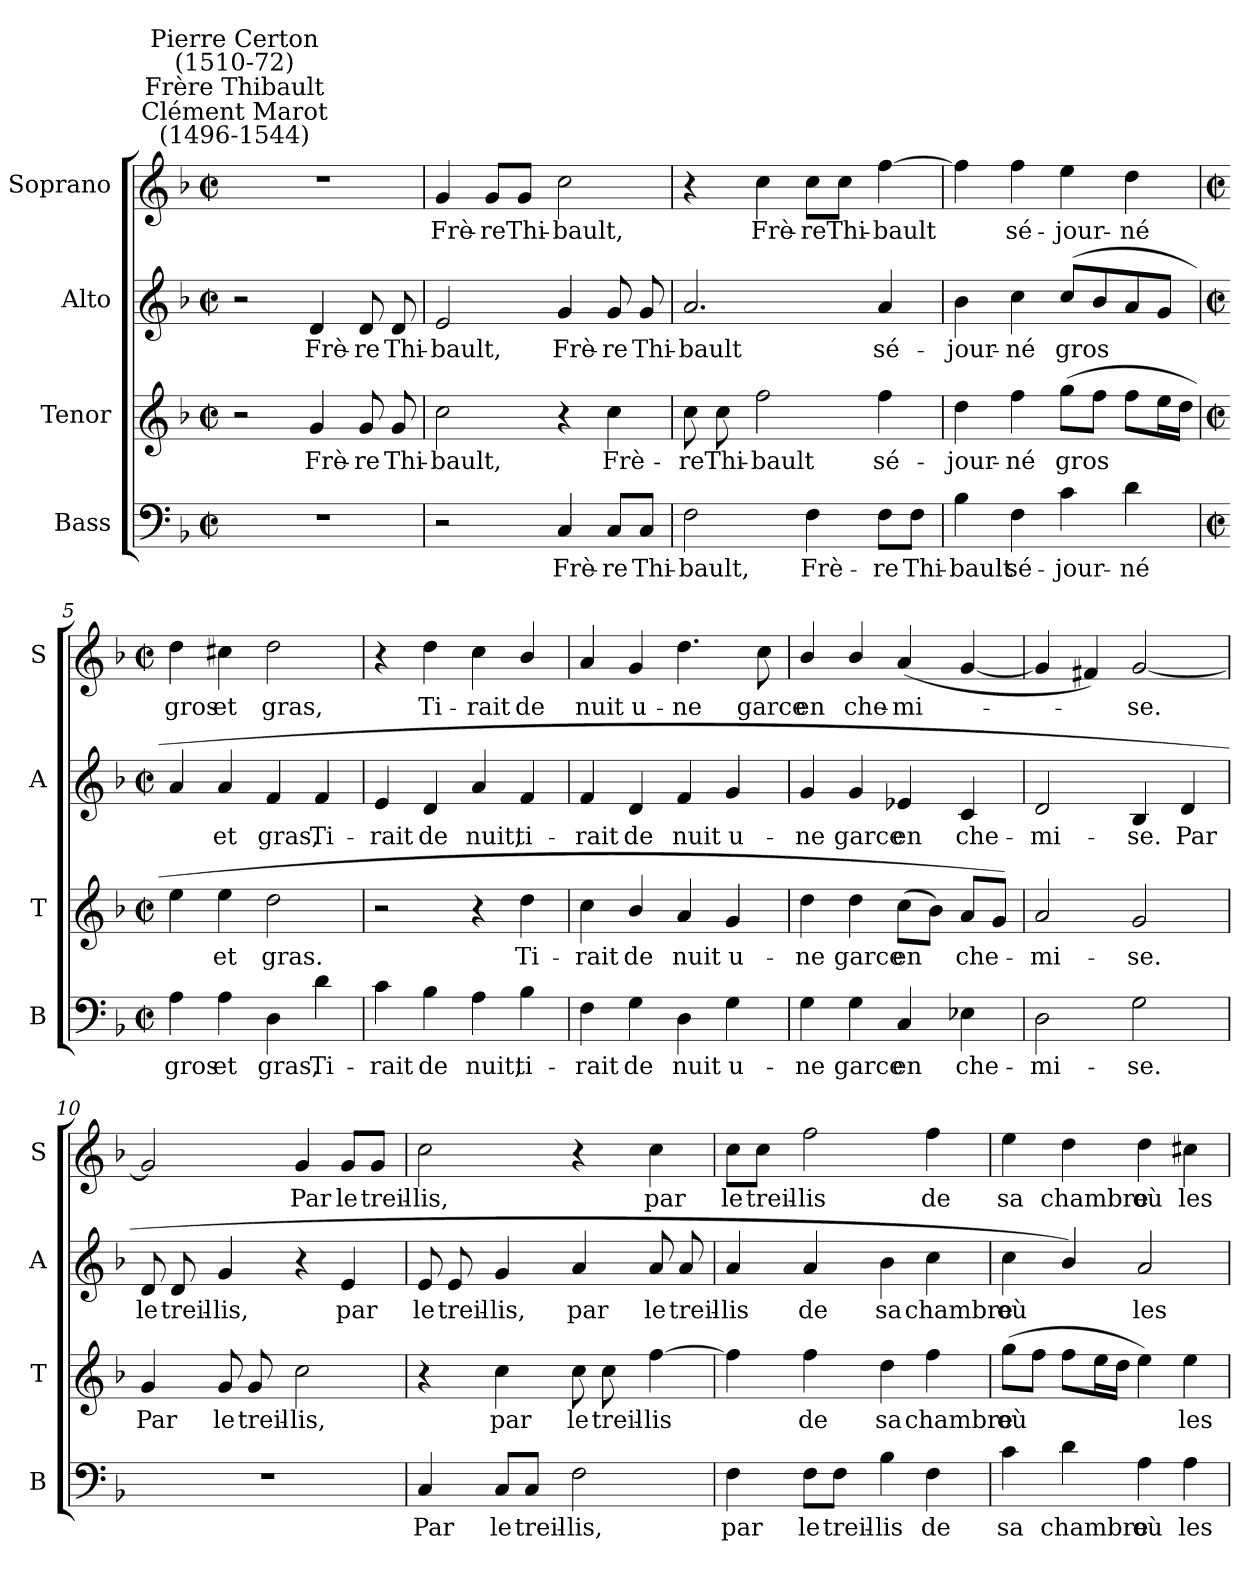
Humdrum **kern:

**kern	**text	**kern	**text	**kern	**text	**kern	**text
*part4	*part4	*part3	*part3	*part2	*part2	*part1	*part1
*staff4	*staff4	*staff3	*staff3	*staff2	*staff2	*staff1	*staff1
*I"Bass	*	*I"Tenor	*	*I"Alto	*	*I"Soprano	*
*I'B	*	*I'T	*	*I'A	*	*I'S	*
*clefF4	*	*clefG2	*	*clefG2	*	*clefG2	*
*k[b-]	*	*k[b-]	*	*k[b-]	*	*k[b-]	*
*F:	*	*F:	*	*F:	*	*F:	*
*M2/2	*	*M2/2	*	*M2/2	*	*M2/2	*
*met(c|)	*	*met(c|)	*	*met(c|)	*	*met(c|)	*
=1	=1	=1	=1	=1	=1	=1	=1
!	!	!	!	!	!	!LO:TX:a:cj:t=Clément Marot\n(1496-1544)	!
!	!	!	!	!	!	!LO:TX:a:cj:t=Frère Thibault	!
!	!	!	!	!	!	!LO:TX:a:cj:t=Pierre Certon\n(1510-72)	!
1r	.	2r	.	2r	.	1r	.
!	!	!	!LO:LY:b	!	!LO:LY:b	!	!
.	.	4g	Frè-	4d	Frè-	.	.
!	!	!	!LO:LY:b	!	!LO:LY:b	!	!
.	.	8g	-re	8d	-re	.	.
!	!	!	!LO:LY:b	!	!LO:LY:b	!	!
.	.	8g	Thi-	8d	Thi-	.	.
=2	=2	=2	=2	=2	=2	=2	=2
!	!	!	!LO:LY:b	!	!LO:LY:b	!	!LO:LY:b
2r	.	2cc	-bault,	2e	-bault,	4g	Frè-
!	!	!	!	!	!	!	!LO:LY:b
.	.	.	.	.	.	8g/L	-re
!	!	!	!	!	!	!	!LO:LY:b
.	.	.	.	.	.	8g/J	Thi-
!	!LO:LY:b	!	!	!	!LO:LY:b	!	!LO:LY:b
4C	Frè-	4r	.	4g	Frè-	2cc	-bault,
!	!LO:LY:b	!	!LO:LY:b	!	!LO:LY:b	!	!
8C/L	-re	4cc	Frè-	8g	-re	.	.
!	!LO:LY:b	!	!	!	!LO:LY:b	!	!
8C/J	Thi-	.	.	8g	Thi-	.	.
=3	=3	=3	=3	=3	=3	=3	=3
!	!LO:LY:b	!	!LO:LY:b	!	!LO:LY:b	!	!
2F	-bault,	8cc	-re	2.a	-bault	4r	.
!	!	!	!LO:LY:b	!	!	!	!
.	.	8cc	Thi-	.	.	.	.
!	!	!	!LO:LY:b	!	!	!	!LO:LY:b
.	.	2ff	-bault	.	.	4cc	Frè-
!	!LO:LY:b	!	!	!	!	!	!LO:LY:b
4F	Frè-	.	.	.	.	8cc\L	-re
!	!	!	!	!	!	!	!LO:LY:b
.	.	.	.	.	.	8cc\J	Thi-
!	!LO:LY:b	!	!LO:LY:b	!	!LO:LY:b	!	!LO:LY:b
8F\L	-re	4ff	sé-	4a	sé-	[4ff	-bault
!	!LO:LY:b	!	!	!	!	!	!
8F\J	Thi-	.	.	.	.	.	.
=4	=4	=4	=4	=4	=4	=4	=4
!	!LO:LY:b	!	!LO:LY:b	!	!LO:LY:b	!	!
4B-	-bault	4dd	-jour-	4b-	-jour-	4ff]	.
!	!LO:LY:b	!	!LO:LY:b	!	!LO:LY:b	!	!LO:LY:b
4F	sé-	4ff	-né	4cc	-né	4ff	sé-
!	!LO:LY:b	!	!LO:LY:b	!	!LO:LY:b	!	!LO:LY:b
4c	-jour-	(<8ggL	gros	(<8ccL	gros	4ee	-jour-
.	.	8ffJ	.	8b-	.	.	.
!	!LO:LY:b	!	!	!	!	!	!LO:LY:b
4d	-né	8ffL	.	8a	.	4dd	-né
.	.	16eeL	.	8gJ	.	.	.
.	.	16ddJJ	.	.	.	.	.
!!LO:LB:g=z
=5	=5	=5	=5	=5	=5	=5	=5
*M2/2	*	*M2/2	*	*M2/2	*	*M2/2	*
*met(c|)	*	*met(c|)	*	*met(c|)	*	*met(c|)	*
!	!LO:LY:b	!	!	!	!	!	!LO:LY:b
4A	gros	4ee	.	4a	.	4dd	gros
!	!LO:LY:b	!	!LO:LY:b	!	!LO:LY:b	!	!LO:LY:b
4A	et	4ee	et	4a	et	4cc#X	et
!	!LO:LY:b	!	!LO:LY:b	!	!LO:LY:b	!	!LO:LY:b
4D	gras,	2dd	gras.	4f	gras,	2dd	gras,
!	!LO:LY:b	!	!	!	!LO:LY:b	!	!
4d	Ti-	.	.	4f	Ti-	.	.
=6	=6	=6	=6	=6	=6	=6	=6
!	!LO:LY:b	!	!	!	!LO:LY:b	!	!
4c	-rait	2r	.	4e	-rait	4r	.
!	!LO:LY:b	!	!	!	!LO:LY:b	!	!LO:LY:b
4B-	de	.	.	4d	de	4dd	Ti-
!	!LO:LY:b	!	!	!	!LO:LY:b	!	!LO:LY:b
4A	nuit,	4r	.	4a	nuit,	4cc	-rait
!	!LO:LY:b	!	!LO:LY:b	!	!LO:LY:b	!	!LO:LY:b
4B-	ti-	4dd	Ti-	4f	ti-	4b-/	de
=7	=7	=7	=7	=7	=7	=7	=7
!	!LO:LY:b	!	!LO:LY:b	!	!LO:LY:b	!	!LO:LY:b
4F	-rait	4cc	-rait	4f	-rait	4a	nuit
!	!LO:LY:b	!	!LO:LY:b	!	!LO:LY:b	!	!LO:LY:b
4G	de	4b-/	de	4d	de	4g	u-
!	!LO:LY:b	!	!LO:LY:b	!	!LO:LY:b	!	!LO:LY:b
4D	nuit	4a	nuit	4f	nuit	4.dd	-ne
!	!LO:LY:b	!	!LO:LY:b	!	!LO:LY:b	!	!
4G	u-	4g	u-	4g	u-	.	.
!	!	!	!	!	!	!	!LO:LY:b
.	.	.	.	.	.	8cc	garce
=8	=8	=8	=8	=8	=8	=8	=8
!	!LO:LY:b	!	!LO:LY:b	!	!LO:LY:b	!	!LO:LY:b
4G	-ne	4dd	-ne	4g	-ne	4b-/	en
!	!LO:LY:b	!	!LO:LY:b	!	!LO:LY:b	!	!LO:LY:b
4G	garce	4dd	garce	4g	garce	4b-/	che-
!	!LO:LY:b	!	!LO:LY:b	!	!LO:LY:b	!	!LO:LY:b
4C	en	(>8ccL	en	4e-X	en	(<4a	-mi-
.	.	8b-J)	.	.	.	.	.
!	!LO:LY:b	!	!LO:LY:b	!	!LO:LY:b	!	!
4E-X	che-	8aL	che-	4c	che-	[4g	.
.	.	8gJ)	.	.	.	.	.
=9	=9	=9	=9	=9	=9	=9	=9
!	!LO:LY:b	!	!LO:LY:b	!	!LO:LY:b	!	!
2D	-mi-	2a	mi-	2d	-mi-	4g]	.
.	.	.	.	.	.	4f#X)	.
!	!LO:LY:b	!	!LO:LY:b	!	!LO:LY:b	!	!LO:LY:b
2G	-se.	2g	-se.	4B-	-se.	[2g	se.
!	!	!	!	!	!LO:LY:b	!	!
.	.	.	.	4d	Par	.	.
!!LO:LB:g=z
=10	=10	=10	=10	=10	=10	=10	=10
!	!	!	!LO:LY:b	!	!LO:LY:b	!	!
1r	.	4g	Par	8d	le	2g]	.
!	!	!	!	!	!LO:LY:b	!	!
.	.	.	.	8d	treil-	.	.
!	!	!	!LO:LY:b	!	!LO:LY:b	!	!
.	.	8g	le	4g	-lis,	.	.
!	!	!	!LO:LY:b	!	!	!	!
.	.	8g	treil-	.	.	.	.
!	!	!	!LO:LY:b	!	!	!	!LO:LY:b
.	.	2cc	-lis,	4r	.	4g	Par
!	!	!	!	!	!LO:LY:b	!	!LO:LY:b
.	.	.	.	4e	par	8g/L	le
!	!	!	!	!	!	!	!LO:LY:b
.	.	.	.	.	.	8g/J	treil-
=11	=11	=11	=11	=11	=11	=11	=11
!	!LO:LY:b	!	!	!	!LO:LY:b	!	!LO:LY:b
4C	Par	4r	.	8e	le	2cc	-lis,
!	!	!	!	!	!LO:LY:b	!	!
.	.	.	.	8e	treil-	.	.
!	!LO:LY:b	!	!LO:LY:b	!	!LO:LY:b	!	!
8C/L	le	4cc	par	4g	-lis,	.	.
!	!LO:LY:b	!	!	!	!	!	!
8C/J	treil-	.	.	.	.	.	.
!	!LO:LY:b	!	!LO:LY:b	!	!LO:LY:b	!	!
2F	-lis,	8cc	le	4a	par	4r	.
!	!	!	!LO:LY:b	!	!	!	!
.	.	8cc	treil-	.	.	.	.
!	!	!	!LO:LY:b	!	!LO:LY:b	!	!LO:LY:b
.	.	[4ff	-lis	8a	le	4cc	par
!	!	!	!	!	!LO:LY:b	!	!
.	.	.	.	8a	treil-	.	.
=12	=12	=12	=12	=12	=12	=12	=12
!	!LO:LY:b	!	!	!	!LO:LY:b	!	!LO:LY:b
4F	par	4ff]	.	4a	-lis	8cc\L	le
!	!	!	!	!	!	!	!LO:LY:b
.	.	.	.	.	.	8cc\J	treil-
!	!LO:LY:b	!	!LO:LY:b	!	!LO:LY:b	!	!LO:LY:b
8F\L	le	4ff	de	4a	de	2ff	-lis
!	!LO:LY:b	!	!	!	!	!	!
8F\J	treil-	.	.	.	.	.	.
!	!LO:LY:b	!	!LO:LY:b	!	!LO:LY:b	!	!
4B-	-lis	4dd	sa	4b-	sa	.	.
!	!LO:LY:b	!	!LO:LY:b	!	!LO:LY:b	!	!LO:LY:b
4F	de	4ff	chambre	4cc	chambre	4ff	de
!!LO:LB:g=z
=13	=13	=13	=13	=13	=13	=13	=13
!	!LO:LY:b	!	!LO:LY:b	!	!LO:LY:b	!	!LO:LY:b
4c	sa	(>8ggL	où	4cc	où	4ee	sa
.	.	8ffJ	.	.	.	.	.
!	!LO:LY:b	!	!	!	!	!	!LO:LY:b
4d	chambre	8ffL	.	4b-/)	.	4dd	chambre
.	.	16eeL	.	.	.	.	.
.	.	16ddJJ	.	.	.	.	.
!	!LO:LY:b	!	!	!	!LO:LY:b	!	!LO:LY:b
4A	où	4ee)	.	2a	les	4dd	où
!	!LO:LY:b	!	!LO:LY:b	!	!	!	!LO:LY:b
4A	les	4ee	les	.	.	4cc#X	les
=	=	=	=	=	=	=	=
*-	*-	*-	*-	*-	*-	*-	*-
